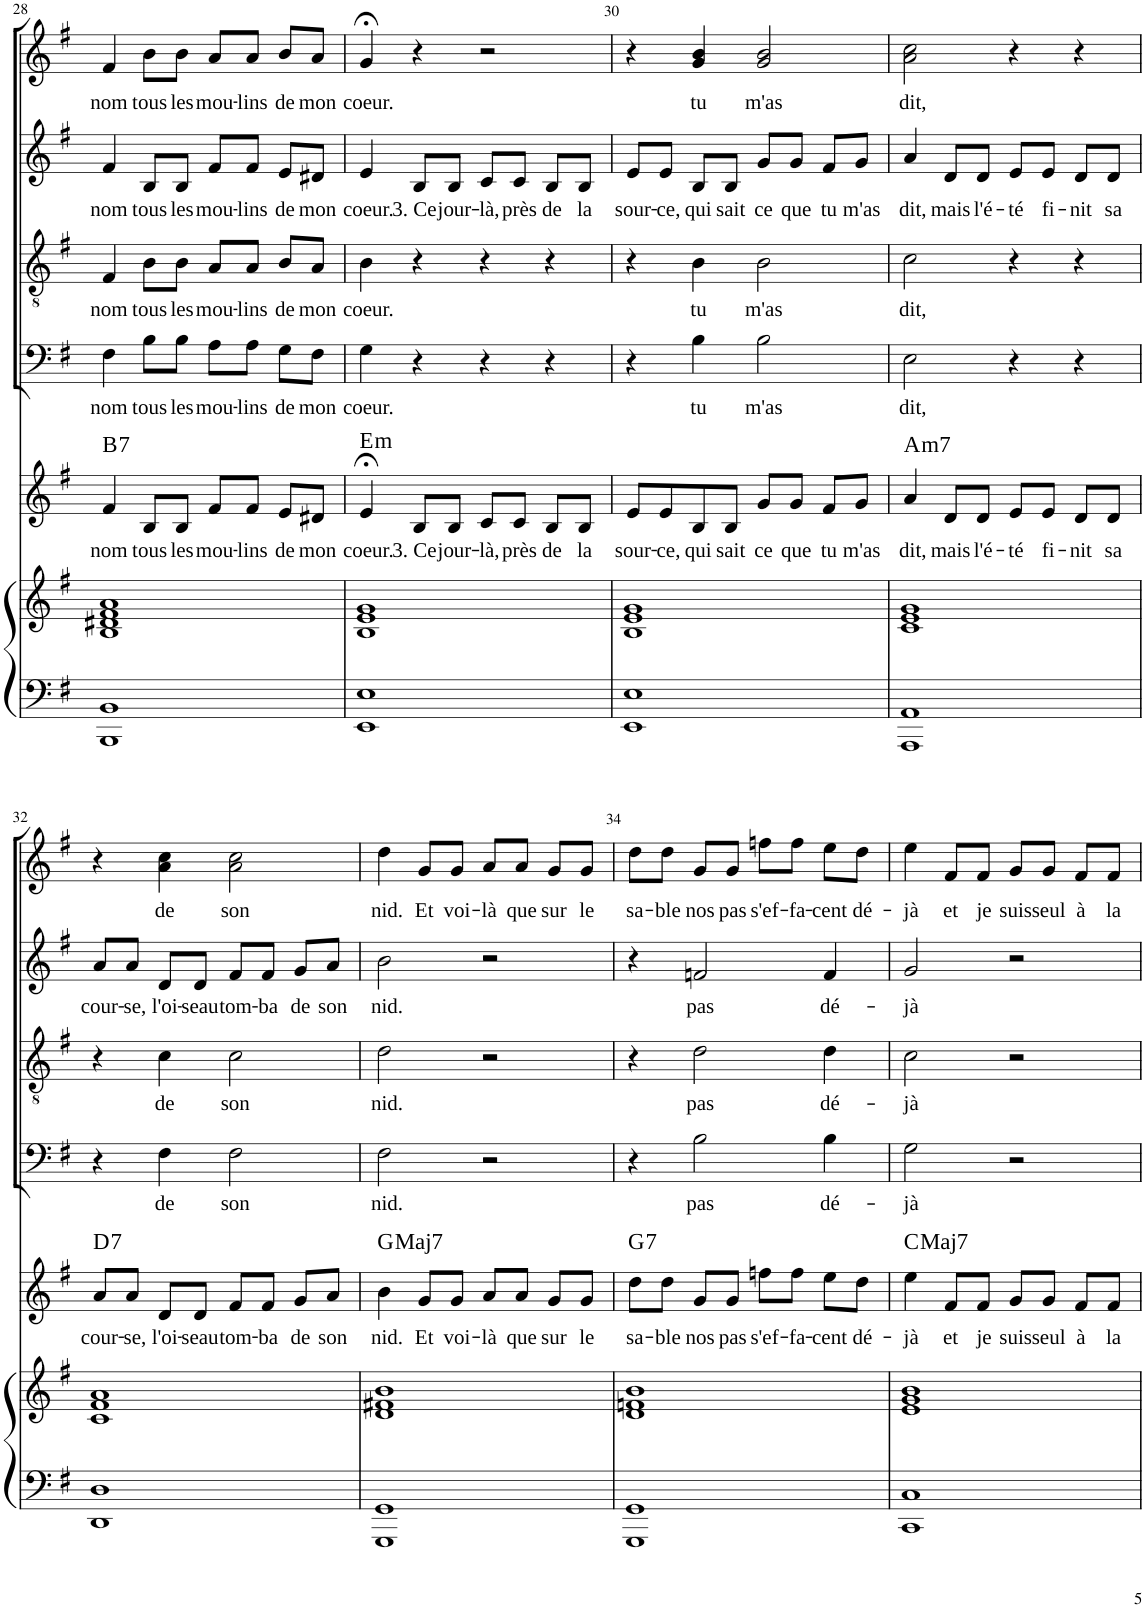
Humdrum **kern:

**kern	**kern	**kern	**text	**harte	**kern	**text	**kern	**text	**kern	**text	**kern	**text
*part6	*part6	*part5	*part5	*part5	*part4	*part4	*part3	*part3	*part2	*part2	*part1	*part1
*staff7	*staff6	*staff5	*staff5	*	*staff4	*staff4	*staff3	*staff3	*staff2	*staff2	*staff1	*staff1
*I"Piano	*	*I"Voice	*	*	*I"Basse	*	*I"Tenor	*	*I"Alto	*	*I"Soprano	*
*I'Pno	*	*	*	*	*	*	*	*	*	*	*	*
!!LO:PB:g=z
*clefF4	*clefG2	*clefG2	*	*	*clefF4	*	*clefGv2	*	*clefG2	*	*clefG2	*
*k[f#]	*k[f#]	*k[f#]	*	*	*k[f#]	*	*k[f#]	*	*k[f#]	*	*k[f#]	*
*M4/4	*M4/4	*M4/4	*	*	*M4/4	*	*M4/4	*	*M4/4	*	*M4/4	*
=28	=28	=28	=28	=28	=28	=28	=28	=28	=28	=28	=28	=28
!	!	!	!LO:LY:b	!LO:H:kt=7	!	!LO:LY:b	!	!LO:LY:b	!	!LO:LY:b	!	!LO:LY:b
1BBB 1BB	1B 1d#X 1f# 1a	4f#/	nom	B:7	4F#\	nom	4F#/	nom	4f#/	nom	4f#/	nom
!	!	!	!LO:LY:b	!	!	!LO:LY:b	!	!LO:LY:b	!	!LO:LY:b	!	!LO:LY:b
.	.	8B/L	tous	.	8B\L	tous	8B\L	tous	8B/L	tous	8b\L	tous
!	!	!	!LO:LY:b	!	!	!LO:LY:b	!	!LO:LY:b	!	!LO:LY:b	!	!LO:LY:b
.	.	8B/J	les	.	8B\J	les	8B\J	les	8B/J	les	8b\J	les
!	!	!	!LO:LY:b	!	!	!LO:LY:b	!	!LO:LY:b	!	!LO:LY:b	!	!LO:LY:b
.	.	8f#/L	mou-	.	8A\L	mou-	8A/L	mou-	8f#/L	mou-	8a/L	mou-
!	!	!	!LO:LY:b	!	!	!LO:LY:b	!	!LO:LY:b	!	!LO:LY:b	!	!LO:LY:b
.	.	8f#/J	-lins	.	8A\J	-lins	8A/J	-lins	8f#/J	-lins	8a/J	-lins
!	!	!	!LO:LY:b	!	!	!LO:LY:b	!	!LO:LY:b	!	!LO:LY:b	!	!LO:LY:b
.	.	8e/L	de	.	8G\L	de	8B/L	de	8e/L	de	8b/L	de
!	!	!	!LO:LY:b	!	!	!LO:LY:b	!	!LO:LY:b	!	!LO:LY:b	!	!LO:LY:b
.	.	8d#X/J	mon	.	8F#\J	mon	8A/J	mon	8d#X/J	mon	8a/J	mon
=29	=29	=29	=29	=29	=29	=29	=29	=29	=29	=29	=29	=29
!	!	!	!LO:LY:b	!LO:H:kt=m	!	!LO:LY:b	!	!LO:LY:b	!	!LO:LY:b	!	!LO:LY:b
1EE 1E	1B 1e 1g	4e;</	coeur.	E:min	4G\	coeur.	4B\	coeur.	4e/	coeur.	4g;</	coeur.
!	!	!	!LO:LY:b	!	!	!	!	!	!	!LO:LY:b	!	!
.	.	8B/L	3. Ce	.	4r	.	4r	.	8B/L	3. Ce	4r	.
!	!	!	!LO:LY:b	!	!	!	!	!	!	!LO:LY:b	!	!
.	.	8B/J	jour-	.	.	.	.	.	8B/J	jour-	.	.
!	!	!	!LO:LY:b	!	!	!	!	!	!	!LO:LY:b	!	!
.	.	8c/L	-là,	.	4r	.	4r	.	8c/L	-là,	2r	.
!	!	!	!LO:LY:b	!	!	!	!	!	!	!LO:LY:b	!	!
.	.	8c/J	près	.	.	.	.	.	8c/J	près	.	.
!	!	!	!LO:LY:b	!	!	!	!	!	!	!LO:LY:b	!	!
.	.	8B/L	de	.	4r	.	4r	.	8B/L	de	.	.
!	!	!	!LO:LY:b	!	!	!	!	!	!	!LO:LY:b	!	!
.	.	8B/J	la	.	.	.	.	.	8B/J	la	.	.
=30	=30	=30	=30	=30	=30	=30	=30	=30	=30	=30	=30	=30
!	!	!	!LO:LY:b	!	!	!	!	!	!	!LO:LY:b	!	!
1EE 1E	1B 1e 1g	8e/L	sour-	.	4r	.	4r	.	8e/L	sour-	4r	.
!	!	!	!LO:LY:b	!	!	!	!	!	!	!LO:LY:b	!	!
.	.	8e/	-ce,	.	.	.	.	.	8e/J	-ce,	.	.
!	!	!	!LO:LY:b	!	!	!LO:LY:b	!	!LO:LY:b	!	!LO:LY:b	!	!LO:LY:b
.	.	8B/	qui	.	4B\	tu	4B\	tu	8B/L	qui	4g/ 4b/	tu
!	!	!	!LO:LY:b	!	!	!	!	!	!	!LO:LY:b	!	!
.	.	8B/J	sait	.	.	.	.	.	8B/J	sait	.	.
!	!	!	!LO:LY:b	!	!	!LO:LY:b	!	!LO:LY:b	!	!LO:LY:b	!	!LO:LY:b
.	.	8g/L	ce	.	2B\	m'as	2B\	m'as	8g/L	ce	2g/ 2b/	m'as
!	!	!	!LO:LY:b	!	!	!	!	!	!	!LO:LY:b	!	!
.	.	8g/J	que	.	.	.	.	.	8g/J	que	.	.
!	!	!	!LO:LY:b	!	!	!	!	!	!	!LO:LY:b	!	!
.	.	8f#/L	tu	.	.	.	.	.	8f#/L	tu	.	.
!	!	!	!LO:LY:b	!	!	!	!	!	!	!LO:LY:b	!	!
.	.	8g/J	m'as	.	.	.	.	.	8g/J	m'as	.	.
=31	=31	=31	=31	=31	=31	=31	=31	=31	=31	=31	=31	=31
!	!	!	!LO:LY:b	!LO:H:kt=m7	!	!LO:LY:b	!	!LO:LY:b	!	!LO:LY:b	!	!LO:LY:b
1AAA 1AA	1c 1e 1g	4a/	dit,	A:min7	2E\	dit,	2c\	dit,	4a/	dit,	2a\ 2cc\	dit,
!	!	!	!LO:LY:b	!	!	!	!	!	!	!LO:LY:b	!	!
.	.	8d/L	mais	.	.	.	.	.	8d/L	mais	.	.
!	!	!	!LO:LY:b	!	!	!	!	!	!	!LO:LY:b	!	!
.	.	8d/J	l'é-	.	.	.	.	.	8d/J	l'é-	.	.
!	!	!	!LO:LY:b	!	!	!	!	!	!	!LO:LY:b	!	!
.	.	8e/L	-té	.	4r	.	4r	.	8e/L	-té	4r	.
!	!	!	!LO:LY:b	!	!	!	!	!	!	!LO:LY:b	!	!
.	.	8e/J	fi-	.	.	.	.	.	8e/J	fi-	.	.
!	!	!	!LO:LY:b	!	!	!	!	!	!	!LO:LY:b	!	!
.	.	8d/L	-nit	.	4r	.	4r	.	8d/L	-nit	4r	.
!	!	!	!LO:LY:b	!	!	!	!	!	!	!LO:LY:b	!	!
.	.	8d/J	sa	.	.	.	.	.	8d/J	sa	.	.
!!LO:LB:g=z
=32	=32	=32	=32	=32	=32	=32	=32	=32	=32	=32	=32	=32
!	!	!	!LO:LY:b	!LO:H:kt=7	!	!	!	!	!	!LO:LY:b	!	!
1DD 1D	1c 1f# 1a	8a/L	cour-	D:7	4r	.	4r	.	8a/L	cour-	4r	.
!	!	!	!LO:LY:b	!	!	!	!	!	!	!LO:LY:b	!	!
.	.	8a/J	-se,	.	.	.	.	.	8a/J	-se,	.	.
!	!	!	!LO:LY:b	!	!	!LO:LY:b	!	!LO:LY:b	!	!LO:LY:b	!	!LO:LY:b
.	.	8d/L	l'oi-	.	4F#\	de	4c\	de	8d/L	l'oi-	4a\ 4cc\	de
!	!	!	!LO:LY:b	!	!	!	!	!	!	!LO:LY:b	!	!
.	.	8d/J	-seau	.	.	.	.	.	8d/J	-seau	.	.
!	!	!	!LO:LY:b	!	!	!LO:LY:b	!	!LO:LY:b	!	!LO:LY:b	!	!LO:LY:b
.	.	8f#/L	tom-	.	2F#\	son	2c\	son	8f#/L	tom-	2a\ 2cc\	son
!	!	!	!LO:LY:b	!	!	!	!	!	!	!LO:LY:b	!	!
.	.	8f#/J	-ba	.	.	.	.	.	8f#/J	-ba	.	.
!	!	!	!LO:LY:b	!	!	!	!	!	!	!LO:LY:b	!	!
.	.	8g/L	de	.	.	.	.	.	8g/L	de	.	.
!	!	!	!LO:LY:b	!	!	!	!	!	!	!LO:LY:b	!	!
.	.	8a/J	son	.	.	.	.	.	8a/J	son	.	.
=33	=33	=33	=33	=33	=33	=33	=33	=33	=33	=33	=33	=33
!	!	!	!LO:LY:b	!LO:H:kt=Maj7	!	!LO:LY:b	!	!LO:LY:b	!	!LO:LY:b	!	!LO:LY:b
1GGG 1GG	1d 1f#X 1b	4b\	nid.	G:maj7	2F#\	nid.	2d\	nid.	2b\	nid.	4dd\	nid.
!	!	!	!LO:LY:b	!	!	!	!	!	!	!	!	!LO:LY:b
.	.	8g/L	Et	.	.	.	.	.	.	.	8g/L	Et
!	!	!	!LO:LY:b	!	!	!	!	!	!	!	!	!LO:LY:b
.	.	8g/J	voi-	.	.	.	.	.	.	.	8g/J	voi-
!	!	!	!LO:LY:b	!	!	!	!	!	!	!	!	!LO:LY:b
.	.	8a/L	-là	.	2r	.	2r	.	2r	.	8a/L	-là
!	!	!	!LO:LY:b	!	!	!	!	!	!	!	!	!LO:LY:b
.	.	8a/J	que	.	.	.	.	.	.	.	8a/J	que
!	!	!	!LO:LY:b	!	!	!	!	!	!	!	!	!LO:LY:b
.	.	8g/L	sur	.	.	.	.	.	.	.	8g/L	sur
!	!	!	!LO:LY:b	!	!	!	!	!	!	!	!	!LO:LY:b
.	.	8g/J	le	.	.	.	.	.	.	.	8g/J	le
=34	=34	=34	=34	=34	=34	=34	=34	=34	=34	=34	=34	=34
!	!	!	!LO:LY:b	!LO:H:kt=7	!	!	!	!	!	!	!	!LO:LY:b
1GGG 1GG	1d 1fn 1b	8dd\L	sa-	G:7	4r	.	4r	.	4r	.	8dd\L	sa-
!	!	!	!LO:LY:b	!	!	!	!	!	!	!	!	!LO:LY:b
.	.	8dd\J	-ble	.	.	.	.	.	.	.	8dd\J	-ble
!	!	!	!LO:LY:b	!	!	!LO:LY:b	!	!LO:LY:b	!	!LO:LY:b	!	!LO:LY:b
.	.	8g/L	nos	.	2B\	pas	2d\	pas	2fn/	pas	8g/L	nos
!	!	!	!LO:LY:b	!	!	!	!	!	!	!	!	!LO:LY:b
.	.	8g/J	pas	.	.	.	.	.	.	.	8g/J	pas
!	!	!	!LO:LY:b	!	!	!	!	!	!	!	!	!LO:LY:b
.	.	8ffn\L	s'ef-	.	.	.	.	.	.	.	8ffn\L	s'ef-
!	!	!	!LO:LY:b	!	!	!	!	!	!	!	!	!LO:LY:b
.	.	8ff\J	-fa-	.	.	.	.	.	.	.	8ff\J	-fa-
!	!	!	!LO:LY:b	!	!	!LO:LY:b	!	!LO:LY:b	!	!LO:LY:b	!	!LO:LY:b
.	.	8ee\L	-cent	.	4B\	dé-	4d\	dé-	4f/	dé-	8ee\L	-cent
!	!	!	!LO:LY:b	!	!	!	!	!	!	!	!	!LO:LY:b
.	.	8dd\J	dé-	.	.	.	.	.	.	.	8dd\J	dé-
=35	=35	=35	=35	=35	=35	=35	=35	=35	=35	=35	=35	=35
!	!	!	!LO:LY:b	!LO:H:kt=Maj7	!	!LO:LY:b	!	!LO:LY:b	!	!LO:LY:b	!	!LO:LY:b
1CC 1C	1e 1g 1b	4ee\	-jà	C:maj7	2G\	-jà	2c\	-jà	2g/	-jà	4ee\	-jà
!	!	!	!LO:LY:b	!	!	!	!	!	!	!	!	!LO:LY:b
.	.	8f#/L	et	.	.	.	.	.	.	.	8f#/L	et
!	!	!	!LO:LY:b	!	!	!	!	!	!	!	!	!LO:LY:b
.	.	8f#/J	je	.	.	.	.	.	.	.	8f#/J	je
!	!	!	!LO:LY:b	!	!	!	!	!	!	!	!	!LO:LY:b
.	.	8g/L	suis	.	2r	.	2r	.	2r	.	8g/L	suis
!	!	!	!LO:LY:b	!	!	!	!	!	!	!	!	!LO:LY:b
.	.	8g/J	seul	.	.	.	.	.	.	.	8g/J	seul
!	!	!	!LO:LY:b	!	!	!	!	!	!	!	!	!LO:LY:b
.	.	8f#/L	à	.	.	.	.	.	.	.	8f#/L	à
!	!	!	!LO:LY:b	!	!	!	!	!	!	!	!	!LO:LY:b
.	.	8f#/J	la	.	.	.	.	.	.	.	8f#/J	la
=	=	=	=	=	=	=	=	=	=	=	=	=
*-	*-	*-	*-	*-	*-	*-	*-	*-	*-	*-	*-	*-
